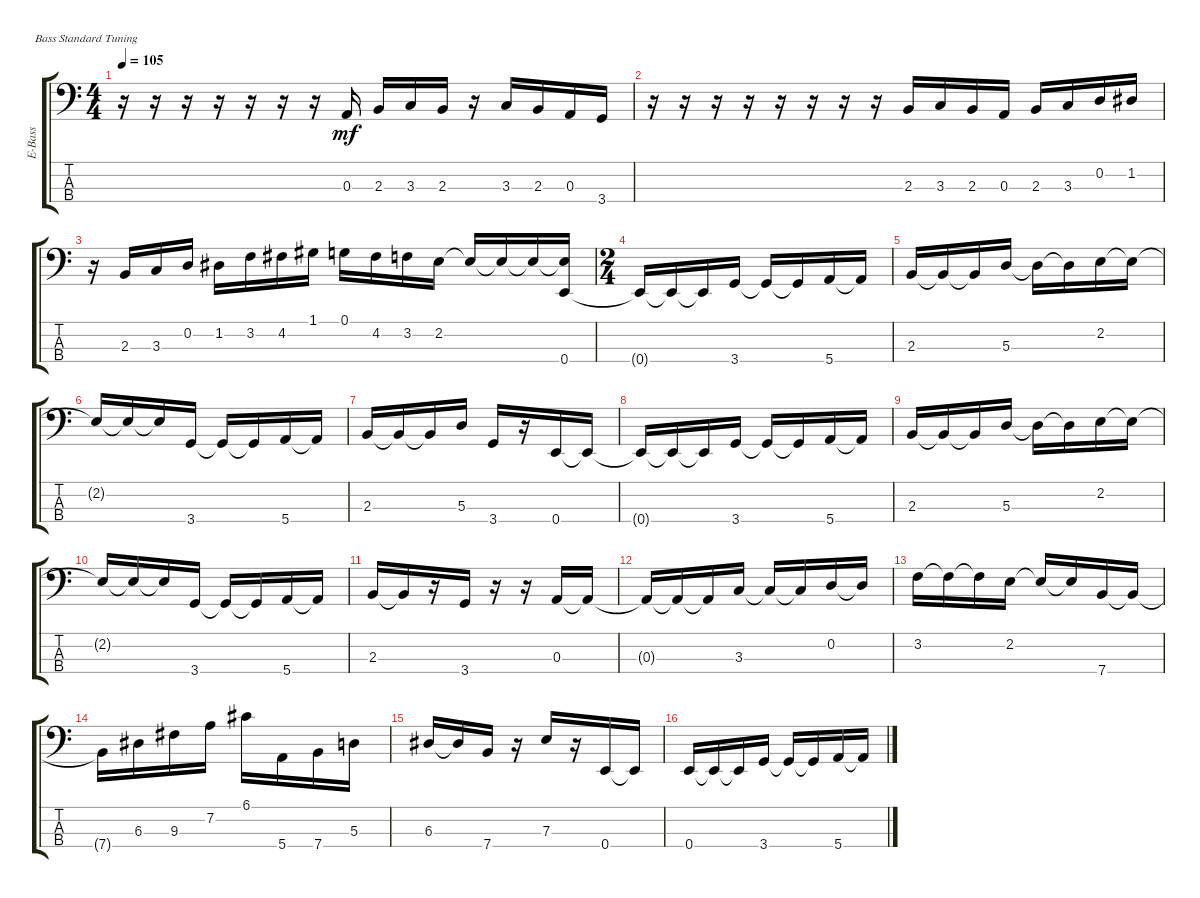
\defaultSystemsLayout 4
\bracketExtendMode groupsimilarinstruments
\otherSystemsTrackNameOrientation horizontal
\track ("Anthony Jackson" "E-Bass") {instrument electricbassfinger}
\staff {score tabs}
\tuning (G2 D2 A1 E1)
\ts (4 4)
\tempo 105
\clef f4
\ks c
r.16{dy mf} r.16 r.16 r.16 r.16 r.16 r.16 0.3.16 2.3.16 3.3.16 2.3.16 r.16 3.3.16 2.3.16 0.3.16 3.4.16 |
r.16 r.16 r.16 r.16 r.16 r.16 r.16 r.16 2.3.16 3.3.16 2.3.16 0.3.16 2.3.16 3.3.16 0.2.16 1.2{acc #}.16 |
r.16 2.3.16 3.3.16 0.2.16 1.2{acc #}.16 3.2.16 4.2{acc #}.16 1.1{acc #}.16 0.1.16 4.2{acc #}.16 3.2.16 2.2.16 2.2{t}.16 2.2{t}.16 2.2{t}.16 (2.2{t} 0.4).16 |
\ts (2 4)
0.4{t}.16 0.4{t}.16 0.4{t}.16 3.4.16 3.4{t}.16 3.4{t}.16 5.4.16 5.4{t}.16 |
2.3.16 2.3{t}.16 2.3{t}.16 5.3.16 5.3{t}.16 5.3{t}.16 2.2.16 2.2{t}.16 |
2.2{t}.16 2.2{t}.16 2.2{t}.16 3.4.16 3.4{t}.16 3.4{t}.16 5.4.16 5.4{t}.16 |
2.3.16 2.3{t}.16 2.3{t}.16 5.3.16 3.4.16 r.16 0.4.16 0.4{t}.16 |
0.4{t}.16 0.4{t}.16 0.4{t}.16 3.4.16 3.4{t}.16 3.4{t}.16 5.4.16 5.4{t}.16 |
2.3.16 2.3{t}.16 2.3{t}.16 5.3.16 5.3{t}.16 5.3{t}.16 2.2.16 2.2{t}.16 |
2.2{t}.16 2.2{t}.16 2.2{t}.16 3.4.16 3.4{t}.16 3.4{t}.16 5.4.16 5.4{t}.16 |
2.3.16 2.3{t}.16 r.16 3.4.16 r.16 r.16 0.3.16 0.3{t}.16 |
0.3{t}.16 0.3{t}.16 0.3{t}.16 3.3.16 3.3{t}.16 3.3{t}.16 0.2.16 0.2{t}.16 |
3.2.16 3.2{t}.16 3.2{t}.16 2.2.16 2.2{t}.16 2.2{t}.16 7.4.16 7.4{t}.16 |
7.4{t}.16 6.3{acc #}.16 9.3{acc #}.16 7.2.16 6.1{acc #}.16 5.4.16 7.4.16 5.3.16 |
6.3{acc #}.16 6.3{t acc #}.16 7.4.16 r.16 7.3.16 r.16 0.4.16 0.4{t}.16 |
0.4.16 0.4{t}.16 0.4{t}.16 3.4.16 3.4{t}.16 3.4{t}.16 5.4.16 5.4{t}.16
